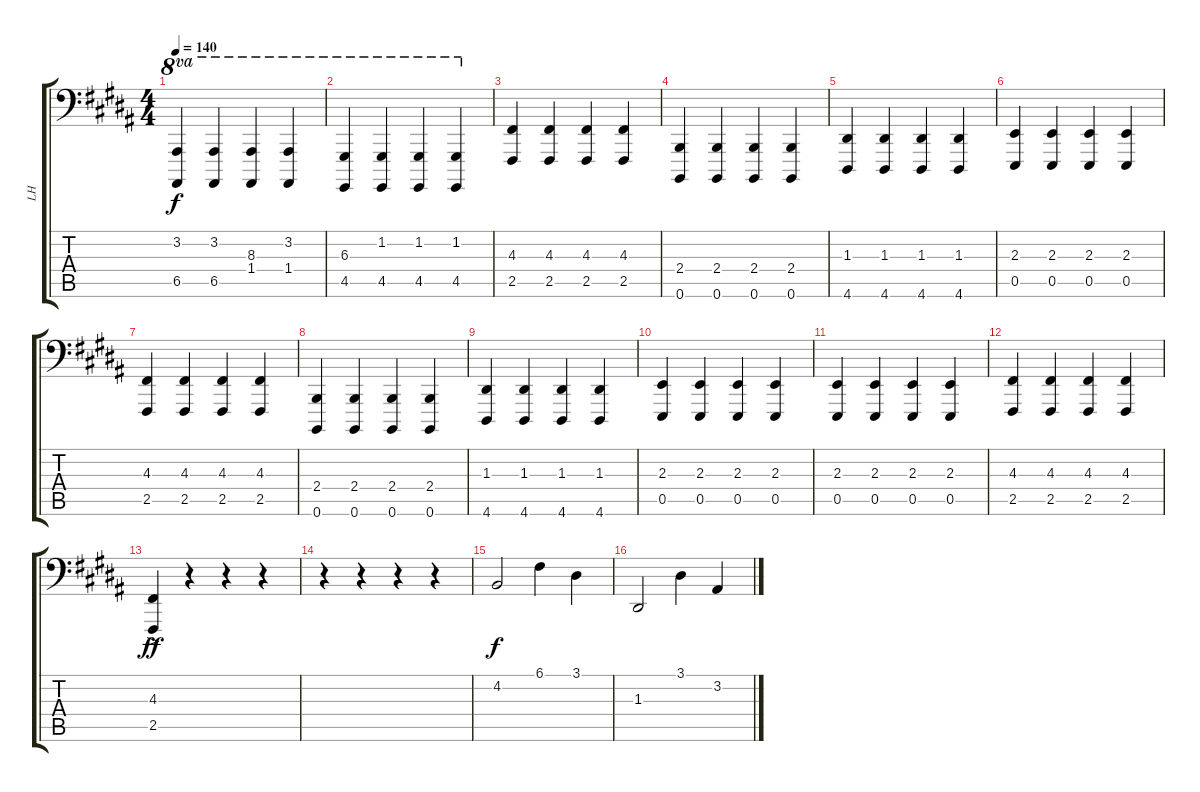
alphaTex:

\track ("LH" "LH") {instrument acousticgrandpiano}
\staff {score tabs}
\tuning (C3 G2 D2 A1 E1 B0) {hide}
\ts (4 4)
\tempo 140
\clef f4
\ks b
(3.2 6.5).4{ot 8va dy f} (3.2 6.5).4{ot 8va} (8.3 1.4).4{ot 8va} (3.2 1.4).4{ot 8va} |
(6.3 4.5).4{ot 8va} (1.2 4.5).4{ot 8va} (1.2 4.5).4{ot 8va} (1.2 4.5).4{ot 8va} |
(4.3 2.5).4 (4.3 2.5).4 (4.3 2.5).4 (4.3 2.5).4 |
(2.4 0.6).4 (2.4 0.6).4 (2.4 0.6).4 (2.4 0.6).4 |
(1.3 4.6).4 (1.3 4.6).4 (1.3 4.6).4 (1.3 4.6).4 |
(2.3 0.5).4 (2.3 0.5).4 (2.3 0.5).4 (2.3 0.5).4 |
(4.3 2.5).4 (4.3 2.5).4 (4.3 2.5).4 (4.3 2.5).4 |
(2.4 0.6).4 (2.4 0.6).4 (2.4 0.6).4 (2.4 0.6).4 |
(1.3 4.6).4 (1.3 4.6).4 (1.3 4.6).4 (1.3 4.6).4 |
(2.3 0.5).4 (2.3 0.5).4 (2.3 0.5).4 (2.3 0.5).4 |
(2.3 0.5).4 (2.3 0.5).4 (2.3 0.5).4 (2.3 0.5).4 |
(4.3 2.5).4 (4.3 2.5).4 (4.3 2.5).4 (4.3 2.5).4 |
(4.3 2.5{ac}).4{dy ff} r.4 r.4 r.4 |
r.4 r.4 r.4 r.4 |
4.2.2{dy f} 6.1.4 3.1.4 |
1.3.2 3.1.4 3.2.4
